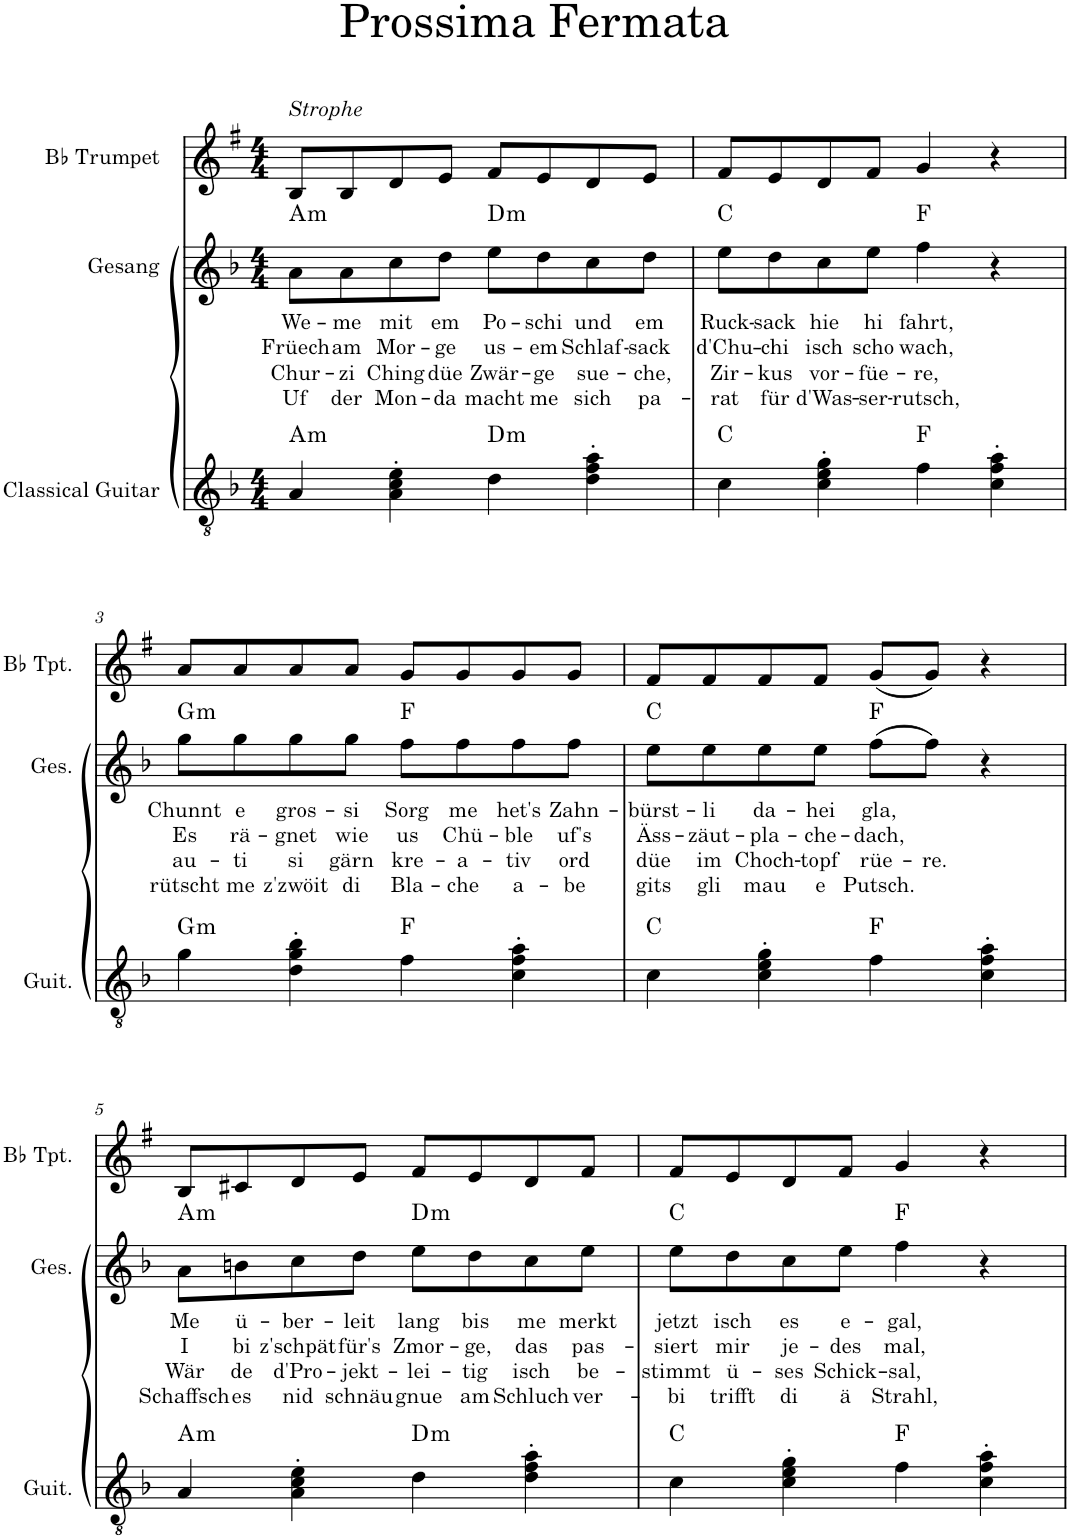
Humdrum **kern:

**kern	**harte	**kern	**text	**text	**text	**text	**harte	**kern
*part3	*part3	*part2	*part2	*part2	*part2	*part2	*part2	*part1
*staff3	*	*staff2	*staff2	*staff2	*staff2	*staff2	*	*staff1
*I"Classical Guitar	*	*I"Gesang	*	*	*	*	*	*I"Bb Trumpet
*I'Guit.	*	*I'Ges.	*	*	*	*	*	*I'Bb Tpt.
*clefGv2	*	*clefG2	*	*	*	*	*	*clefG2
*	*	*	*	*	*	*	*	*Trd1c2
*k[b-]	*	*k[b-]	*	*	*	*	*	*k[f#]
*M4/4	*	*M4/4	*	*	*	*	*	*M4/4
=1	=1	=1	=1	=1	=1	=1	=1	=1
!	!	!	!	!	!	!	!	!LO:TX:a:i:t=Strophe
!	!LO:H:kt=m	!	!LO:LY:b	!LO:LY:b	!LO:LY:b	!LO:LY:b	!LO:H:kt=m	!
4A/	A:min	8a\L	We-	Früech	Chur-	Uf	A:min	8B/L
!	!	!	!LO:LY:b	!LO:LY:b	!LO:LY:b	!LO:LY:b	!	!
.	.	8a\	-me	am	-zi	der	.	8B/
!	!	!	!LO:LY:b	!LO:LY:b	!LO:LY:b	!LO:LY:b	!	!
4A\' 4c\' 4e\'	.	8cc\	mit	Mor-	Ching	Mon-	.	8d/
!	!	!	!LO:LY:b	!LO:LY:b	!LO:LY:b	!LO:LY:b	!	!
.	.	8dd\J	em	-ge	düe	-da	.	8e/J
!	!LO:H:kt=m	!	!LO:LY:b	!LO:LY:b	!LO:LY:b	!LO:LY:b	!LO:H:kt=m	!
4d\	D:min	8ee\L	Po-	us-	Zwär-	macht	D:min	8f#/L
!	!	!	!LO:LY:b	!LO:LY:b	!LO:LY:b	!LO:LY:b	!	!
.	.	8dd\	-schi	-em	-ge	me	.	8e/
!	!	!	!LO:LY:b	!LO:LY:b	!LO:LY:b	!LO:LY:b	!	!
4d\' 4f\' 4a\'	.	8cc\	und	Schlaf-	sue-	sich	.	8d/
!	!	!	!LO:LY:b	!LO:LY:b	!LO:LY:b	!LO:LY:b	!	!
.	.	8dd\J	em	-sack	-che,	pa-	.	8e/J
=2	=2	=2	=2	=2	=2	=2	=2	=2
!	!	!	!LO:LY:b	!LO:LY:b	!LO:LY:b	!LO:LY:b	!	!
4c\	C:maj	8ee\L	Ruck-	d'Chu-	Zir-	-rat	C:maj	8f#/L
!	!	!	!LO:LY:b	!LO:LY:b	!LO:LY:b	!LO:LY:b	!	!
.	.	8dd\	-sack	-chi	-kus	für	.	8e/
!	!	!	!LO:LY:b	!LO:LY:b	!LO:LY:b	!LO:LY:b	!	!
4c\' 4e\' 4g\'	.	8cc\	hie	isch	vor-	d'Was-	.	8d/
!	!	!	!LO:LY:b	!LO:LY:b	!LO:LY:b	!LO:LY:b	!	!
.	.	8ee\J	hi	scho	-füe-	-ser-	.	8f#/J
!	!	!	!LO:LY:b	!LO:LY:b	!LO:LY:b	!LO:LY:b	!	!
4f\	F:maj	4ff\	fahrt,	wach,	-re,	-rutsch,	F:maj	4g/
4c\' 4f\' 4a\'	.	4r	.	.	.	.	.	4r
!!LO:LB:g=z
=3	=3	=3	=3	=3	=3	=3	=3	=3
!	!LO:H:kt=m	!	!LO:LY:b	!LO:LY:b	!LO:LY:b	!LO:LY:b	!LO:H:kt=m	!
4g\	G:min	8gg\L	Chunnt	Es	au-	rütscht	G:min	8a/L
!	!	!	!LO:LY:b	!LO:LY:b	!LO:LY:b	!LO:LY:b	!	!
.	.	8gg\	e	rä-	-ti	me	.	8a/
!	!	!	!LO:LY:b	!LO:LY:b	!LO:LY:b	!LO:LY:b	!	!
4d\' 4g\' 4b-\'	.	8gg\	gros-	-gnet	si	z'zwöit	.	8a/
!	!	!	!LO:LY:b	!LO:LY:b	!LO:LY:b	!LO:LY:b	!	!
.	.	8gg\J	-si	wie	gärn	di	.	8a/J
!	!	!	!LO:LY:b	!LO:LY:b	!LO:LY:b	!LO:LY:b	!	!
4f\	F:maj	8ff\L	Sorg	us	kre-	Bla-	F:maj	8g/L
!	!	!	!LO:LY:b	!LO:LY:b	!LO:LY:b	!LO:LY:b	!	!
.	.	8ff\	me	Chü-	-a-	-che	.	8g/
!	!	!	!LO:LY:b	!LO:LY:b	!LO:LY:b	!LO:LY:b	!	!
4c\' 4f\' 4a\'	.	8ff\	het's	-ble	-tiv	a-	.	8g/
!	!	!	!LO:LY:b	!LO:LY:b	!LO:LY:b	!LO:LY:b	!	!
.	.	8ff\J	Zahn-	uf's	ord	-be	.	8g/J
=4	=4	=4	=4	=4	=4	=4	=4	=4
!	!	!	!LO:LY:b	!LO:LY:b	!LO:LY:b	!LO:LY:b	!	!
4c\	C:maj	8ee\L	-bürst-	Äss-	düe	gits	C:maj	8f#/L
!	!	!	!LO:LY:b	!LO:LY:b	!LO:LY:b	!LO:LY:b	!	!
.	.	8ee\	-li	-zäut-	im	gli	.	8f#/
!	!	!	!LO:LY:b	!LO:LY:b	!LO:LY:b	!LO:LY:b	!	!
4c\' 4e\' 4g\'	.	8ee\	da-	-pla-	Choch-	mau	.	8f#/
!	!	!	!LO:LY:b	!LO:LY:b	!LO:LY:b	!LO:LY:b	!	!
.	.	8ee\J	-hei	-che-	-topf	e	.	8f#/J
!	!	!	!LO:LY:b	!LO:LY:b	!LO:LY:b	!LO:LY:b	!	!
4f\	F:maj	(8ff\L	gla,	-dach,	rüe-	Putsch.	F:maj	(8g/L
!	!	!	!	!	!LO:LY:b	!	!	!
.	.	8ff\J)	.	.	-re.	.	.	8g/J)
4c\' 4f\' 4a\'	.	4r	.	.	.	.	.	4r
!!LO:LB:g=z
=5	=5	=5	=5	=5	=5	=5	=5	=5
!	!LO:H:kt=m	!	!LO:LY:b	!LO:LY:b	!LO:LY:b	!LO:LY:b	!LO:H:kt=m	!
4A/	A:min	8a\L	Me	I	Wär	Schaffsch	A:min	8B/L
!	!	!	!LO:LY:b	!LO:LY:b	!LO:LY:b	!LO:LY:b	!	!
.	.	8bn\	ü-	bi	de	es	.	8c#X/
!	!	!	!LO:LY:b	!LO:LY:b	!LO:LY:b	!LO:LY:b	!	!
4A\' 4c\' 4e\'	.	8cc\	-ber-	z'schpät	d'Pro-	nid	.	8d/
!	!	!	!LO:LY:b	!LO:LY:b	!LO:LY:b	!LO:LY:b	!	!
.	.	8dd\J	-leit	für's	-jekt-	schnäu	.	8e/J
!	!LO:H:kt=m	!	!LO:LY:b	!LO:LY:b	!LO:LY:b	!LO:LY:b	!LO:H:kt=m	!
4d\	D:min	8ee\L	lang	Zmor-	-lei-	gnue	D:min	8f#/L
!	!	!	!LO:LY:b	!LO:LY:b	!LO:LY:b	!LO:LY:b	!	!
.	.	8dd\	bis	-ge,	-tig	am	.	8e/
!	!	!	!LO:LY:b	!LO:LY:b	!LO:LY:b	!LO:LY:b	!	!
4d\' 4f\' 4a\'	.	8cc\	me	das	isch	Schluch	.	8d/
!	!	!	!LO:LY:b	!LO:LY:b	!LO:LY:b	!LO:LY:b	!	!
.	.	8ee\J	merkt	pas-	be-	ver-	.	8f#/J
=6	=6	=6	=6	=6	=6	=6	=6	=6
!	!	!	!LO:LY:b	!LO:LY:b	!LO:LY:b	!LO:LY:b	!	!
4c\	C:maj	8ee\L	jetzt	-siert	-stimmt	-bi	C:maj	8f#/L
!	!	!	!LO:LY:b	!LO:LY:b	!LO:LY:b	!LO:LY:b	!	!
.	.	8dd\	isch	mir	ü-	trifft	.	8e/
!	!	!	!LO:LY:b	!LO:LY:b	!LO:LY:b	!LO:LY:b	!	!
4c\' 4e\' 4g\'	.	8cc\	es	je-	-ses	di	.	8d/
!	!	!	!LO:LY:b	!LO:LY:b	!LO:LY:b	!LO:LY:b	!	!
.	.	8ee\J	e-	-des	Schick-	ä	.	8f#/J
!	!	!	!LO:LY:b	!LO:LY:b	!LO:LY:b	!LO:LY:b	!	!
4f\	F:maj	4ff\	-gal,	mal,	-sal,	Strahl,	F:maj	4g/
4c\' 4f\' 4a\'	.	4r	.	.	.	.	.	4r
=	=	=	=	=	=	=	=	=
*-	*-	*-	*-	*-	*-	*-	*-	*-
